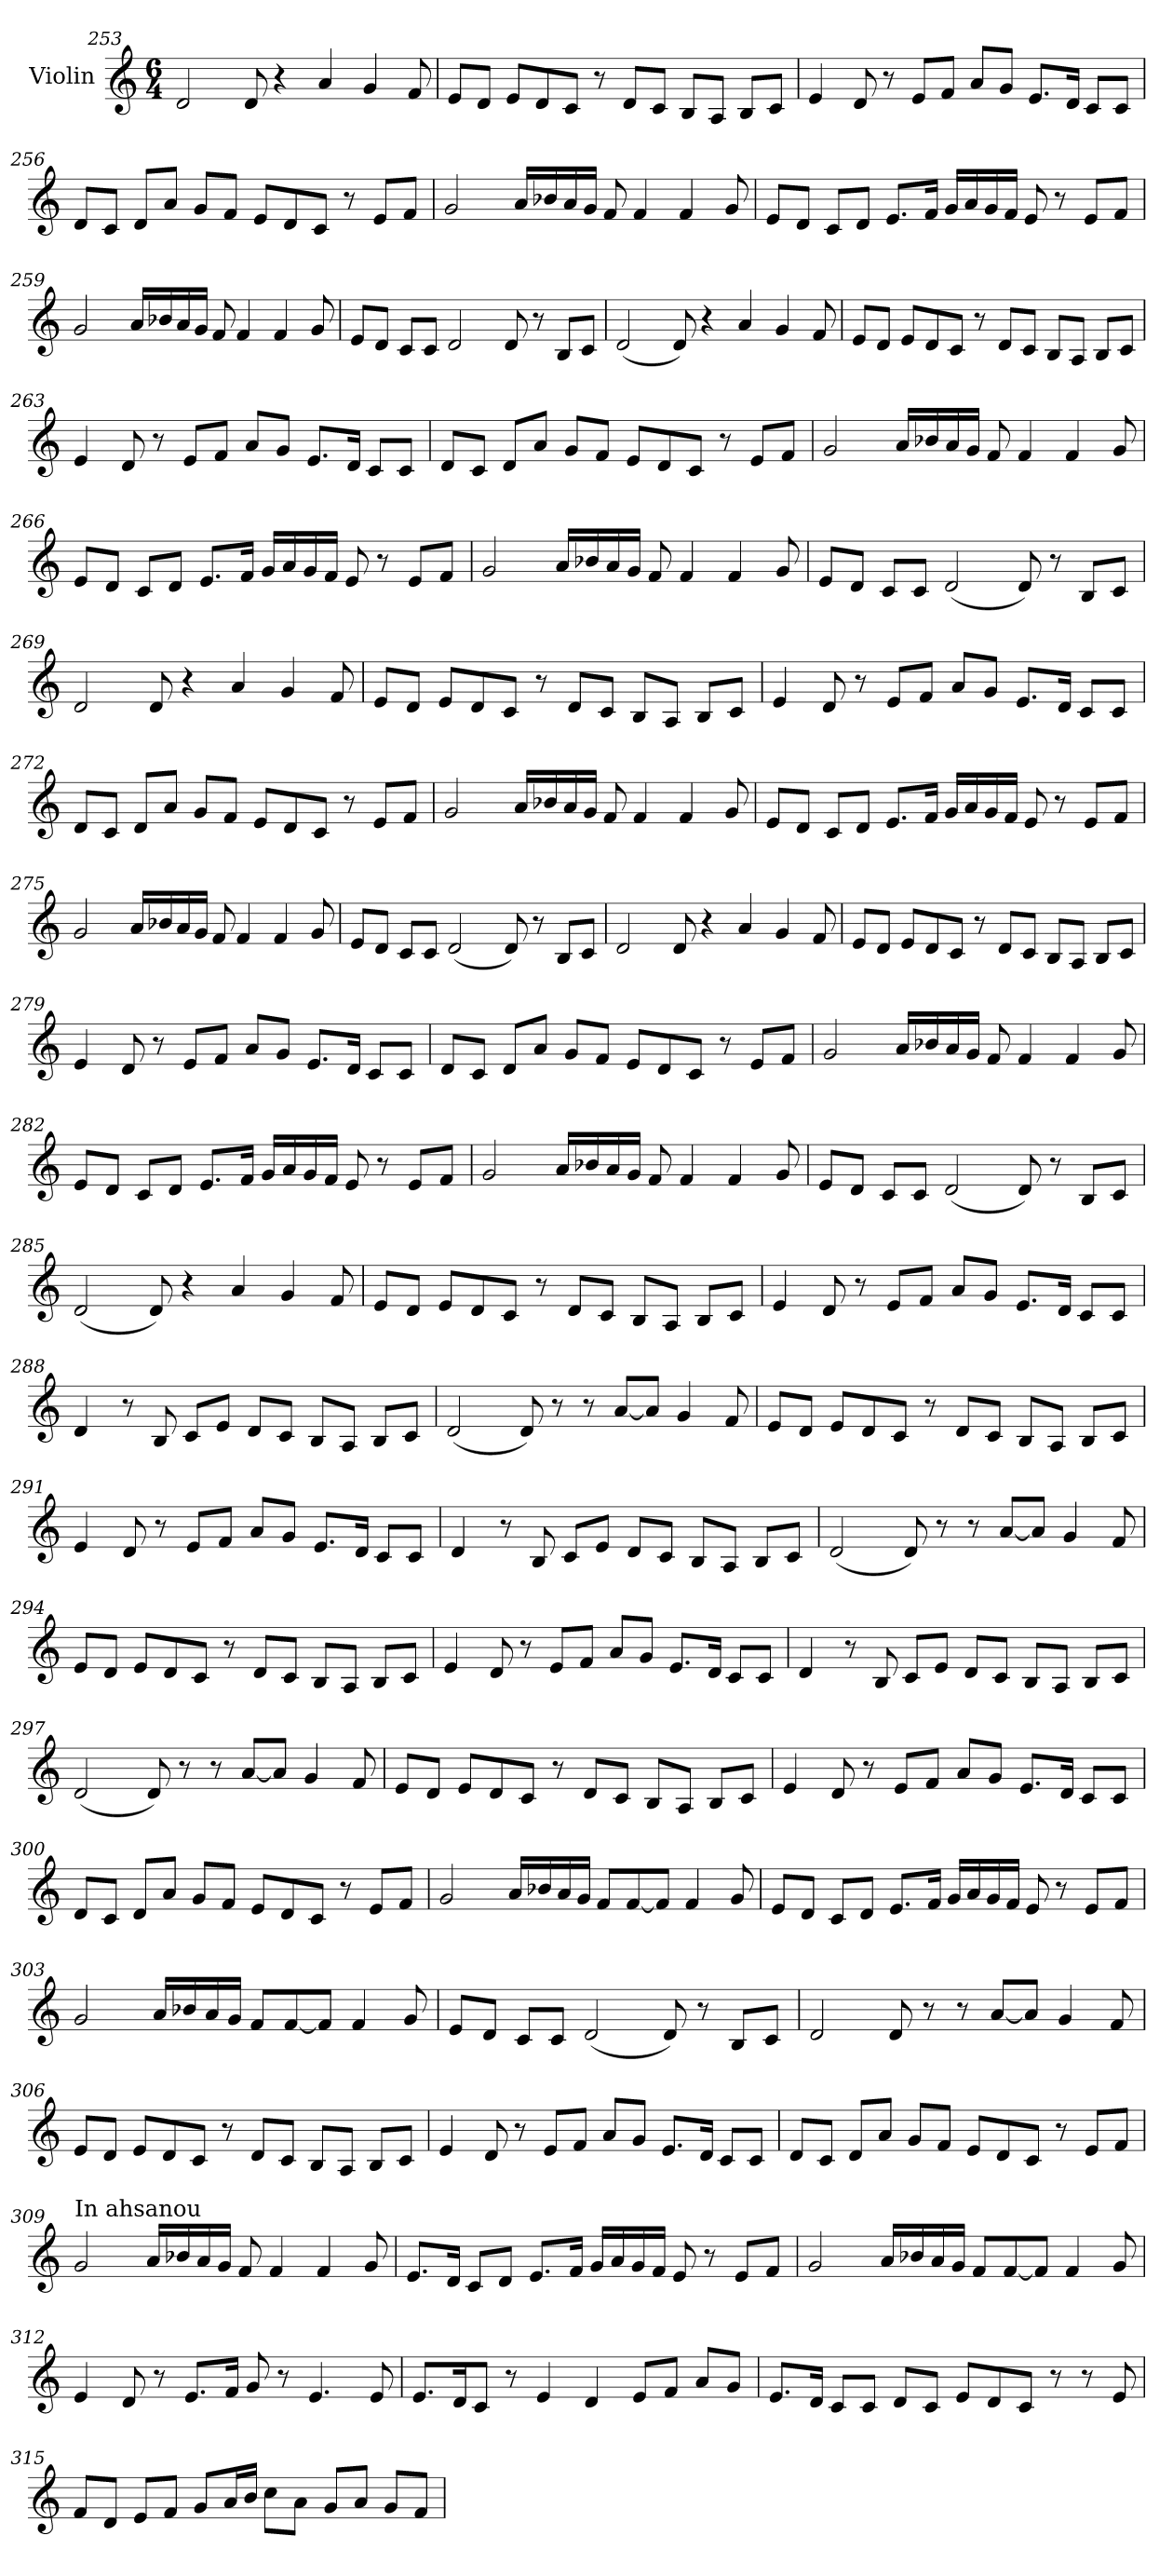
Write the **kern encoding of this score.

**kern
*part1
*staff1
*I"Violin
*clefG2
*k[]
*C:
*M6/4
=253
2d/
8d/
4r
4a/
4g/
8f/
=254
8e/L
8d/J
8e/L
8d/
8c/J
8r
8d/L
8c/J
8B/L
8A/J
8B/L
8c/J
!!LO:LB:g=z
=255
4e/
8d/
8r
8e/L
8f/J
8a/L
8g/J
8.e/L
16d/Jk
8c/L
8c/J
=256
8d/L
8c/J
8d/L
8a/J
8g/L
8f/J
8e/L
8d/
8c/J
8r
8e/L
8f/J
=257
2g/
16a/LL
16b-X/
16a/
16g/JJ
8f/
4f/
4f/
8g/
!!LO:LB:g=z
=258
8e/L
8d/J
8c/L
8d/J
8.e/L
16f/Jk
16g/LL
16a/
16g/
16f/JJ
8e/
8r
8e/L
8f/J
=259
2g/
16a/LL
16b-X/
16a/
16g/JJ
8f/
4f/
4f/
8g/
=260
8e/L
8d/J
8c/L
8c/J
2d/
8d/
8r
8B/L
8c/J
!!LO:LB:g=z
=261
(2d/
8d/)
4r
4a/
4g/
8f/
=262
8e/L
8d/J
8e/L
8d/
8c/J
8r
8d/L
8c/J
8B/L
8A/J
8B/L
8c/J
=263
4e/
8d/
8r
8e/L
8f/J
8a/L
8g/J
8.e/L
16d/Jk
8c/L
8c/J
!!LO:PB:g=z
=264
8d/L
8c/J
8d/L
8a/J
8g/L
8f/J
8e/L
8d/
8c/J
8r
8e/L
8f/J
=265
2g/
16a/LL
16b-X/
16a/
16g/JJ
8f/
4f/
4f/
8g/
=266
8e/L
8d/J
8c/L
8d/J
8.e/L
16f/Jk
16g/LL
16a/
16g/
16f/JJ
8e/
8r
8e/L
8f/J
!!LO:LB:g=z
=267
2g/
16a/LL
16b-X/
16a/
16g/JJ
8f/
4f/
4f/
8g/
=268
8e/L
8d/J
8c/L
8c/J
(2d/
8d/)
8r
8B/L
8c/J
=269
2d/
8d/
4r
4a/
4g/
8f/
!!LO:LB:g=z
=270
8e/L
8d/J
8e/L
8d/
8c/J
8r
8d/L
8c/J
8B/L
8A/J
8B/L
8c/J
=271
4e/
8d/
8r
8e/L
8f/J
8a/L
8g/J
8.e/L
16d/Jk
8c/L
8c/J
=272
8d/L
8c/J
8d/L
8a/J
8g/L
8f/J
8e/L
8d/
8c/J
8r
8e/L
8f/J
!!LO:LB:g=z
=273
2g/
16a/LL
16b-X/
16a/
16g/JJ
8f/
4f/
4f/
8g/
=274
8e/L
8d/J
8c/L
8d/J
8.e/L
16f/Jk
16g/LL
16a/
16g/
16f/JJ
8e/
8r
8e/L
8f/J
=275
2g/
16a/LL
16b-X/
16a/
16g/JJ
8f/
4f/
4f/
8g/
!!LO:LB:g=z
=276
8e/L
8d/J
8c/L
8c/J
(2d/
8d/)
8r
8B/L
8c/J
=277
2d/
8d/
4r
4a/
4g/
8f/
=278
8e/L
8d/J
8e/L
8d/
8c/J
8r
8d/L
8c/J
8B/L
8A/J
8B/L
8c/J
!!LO:LB:g=z
=279
4e/
8d/
8r
8e/L
8f/J
8a/L
8g/J
8.e/L
16d/Jk
8c/L
8c/J
=280
8d/L
8c/J
8d/L
8a/J
8g/L
8f/J
8e/L
8d/
8c/J
8r
8e/L
8f/J
=281
2g/
16a/LL
16b-X/
16a/
16g/JJ
8f/
4f/
4f/
8g/
!!LO:LB:g=z
=282
8e/L
8d/J
8c/L
8d/J
8.e/L
16f/Jk
16g/LL
16a/
16g/
16f/JJ
8e/
8r
8e/L
8f/J
=283
2g/
16a/LL
16b-X/
16a/
16g/JJ
8f/
4f/
4f/
8g/
=284
8e/L
8d/J
8c/L
8c/J
(2d/
8d/)
8r
8B/L
8c/J
!!LO:LB:g=z
=285
(2d/
8d/)
4r
4a/
4g/
8f/
=286
8e/L
8d/J
8e/L
8d/
8c/J
8r
8d/L
8c/J
8B/L
8A/J
8B/L
8c/J
=287
4e/
8d/
8r
8e/L
8f/J
8a/L
8g/J
8.e/L
16d/Jk
8c/L
8c/J
!!LO:PB:g=z
=288
4d/
8r
8B/
8c/L
8e/J
8d/L
8c/J
8B/L
8A/J
8B/L
8c/J
=289
(2d/
8d/)
8r
8r
[8a/L
8a/J]
4g/
8f/
=290
8e/L
8d/J
8e/L
8d/
8c/J
8r
8d/L
8c/J
8B/L
8A/J
8B/L
8c/J
!!LO:LB:g=z
=291
4e/
8d/
8r
8e/L
8f/J
8a/L
8g/J
8.e/L
16d/Jk
8c/L
8c/J
=292
4d/
8r
8B/
8c/L
8e/J
8d/L
8c/J
8B/L
8A/J
8B/L
8c/J
!!LO:PB:g=z
=293
(2d/
8d/)
8r
8r
[8a/L
8a/J]
4g/
8f/
!!LO:PB:g=z
=294
8e/L
8d/J
8e/L
8d/
8c/J
8r
8d/L
8c/J
8B/L
8A/J
8B/L
8c/J
=295
4e/
8d/
8r
8e/L
8f/J
8a/L
8g/J
8.e/L
16d/Jk
8c/L
8c/J
=296
4d/
8r
8B/
8c/L
8e/J
8d/L
8c/J
8B/L
8A/J
8B/L
8c/J
!!LO:LB:g=z
=297
(2d/
8d/)
8r
8r
[8a/L
8a/J]
4g/
8f/
=298
8e/L
8d/J
8e/L
8d/
8c/J
8r
8d/L
8c/J
8B/L
8A/J
8B/L
8c/J
=299
4e/
8d/
8r
8e/L
8f/J
8a/L
8g/J
8.e/L
16d/Jk
8c/L
8c/J
!!LO:LB:g=z
=300
8d/L
8c/J
8d/L
8a/J
8g/L
8f/J
8e/L
8d/
8c/J
8r
8e/L
8f/J
=301
2g/
16a/LL
16b-X/
16a/
16g/JJ
8f/L
[8f/
8f/J]
4f/
8g/
=302
8e/L
8d/J
8c/L
8d/J
8.e/L
16f/Jk
16g/LL
16a/
16g/
16f/JJ
8e/
8r
8e/L
8f/J
!!LO:LB:g=z
=303
2g/
16a/LL
16b-X/
16a/
16g/JJ
8f/L
[8f/
8f/J]
4f/
8g/
=304
8e/L
8d/J
8c/L
8c/J
(2d/
8d/)
8r
8B/L
8c/J
=305
2d/
8d/
8r
8r
[8a/L
8a/J]
4g/
8f/
!!LO:LB:g=z
=306
8e/L
8d/J
8e/L
8d/
8c/J
8r
8d/L
8c/J
8B/L
8A/J
8B/L
8c/J
=307
4e/
8d/
8r
8e/L
8f/J
8a/L
8g/J
8.e/L
16d/Jk
8c/L
8c/J
=308
8d/L
8c/J
8d/L
8a/J
8g/L
8f/J
8e/L
8d/
8c/J
8r
8e/L
8f/J
!!LO:LB:g=z
=309
!LO:TX:a:t=In ahsanou
2g/
16a/LL
16b-X/
16a/
16g/JJ
8f/
4f/
4f/
8g/
=310
8.e/L
16d/Jk
8c/L
8d/J
8.e/L
16f/Jk
16g/LL
16a/
16g/
16f/JJ
8e/
8r
8e/L
8f/J
!!LO:PB:g=z
=311
2g/
16a/LL
16b-X/
16a/
16g/JJ
8f/L
[8f/
8f/J]
4f/
8g/
=312
4e/
8d/
8r
8.e/L
16f/Jk
8g/
8r
4.e/
8e/
=313
8.e/L
16d/K
8c/J
8r
4e/
4d/
8e/L
8f/J
8a/L
8g/J
=314
8.e/L
16d/Jk
8c/L
8c/J
8d/L
8c/J
8e/L
8d/
8c/J
8r
8r
8e/
!!LO:LB:g=z
=315
8f/L
8d/J
8e/L
8f/J
8g/L
16a/L
16b/JJ
8cc\L
8a\J
8g/L
8a/J
8g/L
8f/J
=
*-
